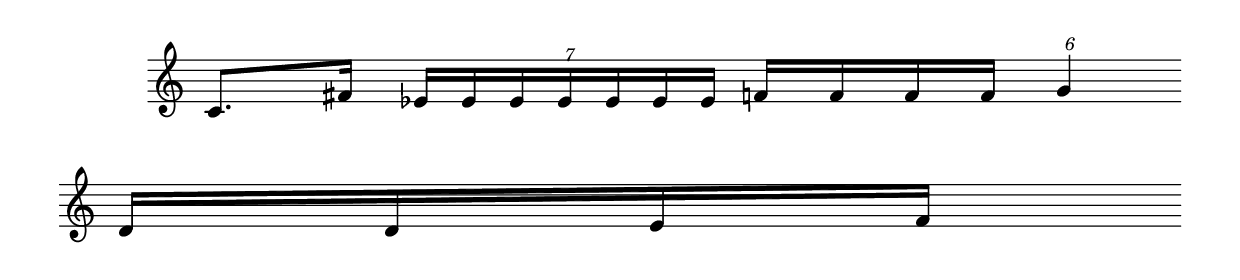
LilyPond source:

#(ly:set-option 'midi-extension "mid")
\version "2.12.3"
\include "english.ly"
\header{ 
}
%{
S--M ggggggg mmmm P-----

RRgm
%}
melody = {
\once \override Staff.TimeSignature #'stencil = ##f
\clef treble
\key c 
\major
\cadenzaOn
  c'8.[ fs'16] \times 4/7{ ef'16[ ef'16 ef'16 ef'16 ef'16 ef'16 ef'16] }  f'16[ f'16 f'16 f'16] \times 4/6{ g'4 }   \break 
  d'16[ d'16 ef'16 f'16]  \break 
 }
text = \lyricmode {
                  
}
\score{

<<
\new Voice = "one" {
\melody
}
\new Lyrics \lyricsto "one" \text
>>
\layout {
\context {
\Score
}
}
\midi {
\context {
\Score
tempoWholesPerMinute = #(ly:make-moment 200 4)
}
}
}